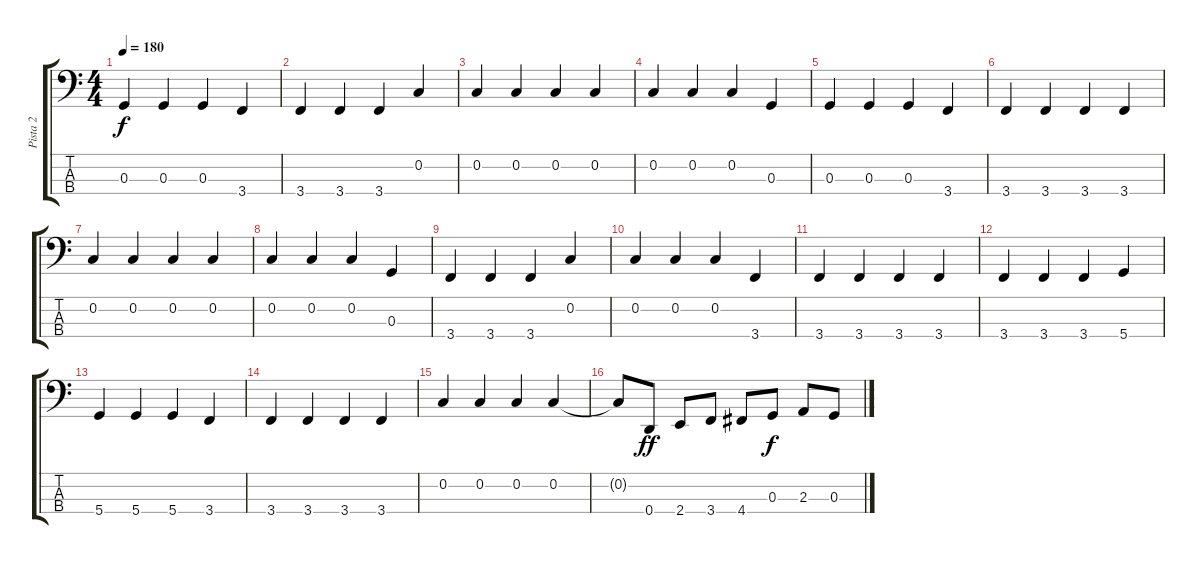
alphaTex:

\track ("Pista 2" "Pista 2") {instrument electricbassfinger}
\staff {score tabs}
\tuning (F2 C2 G1 D1) {hide}
\ts (4 4)
\tempo 180
\clef f4
\ks c
0.3.4{dy f} 0.3.4 0.3.4 3.4.4 |
3.4.4 3.4.4 3.4.4 0.2.4 |
0.2.4 0.2.4 0.2.4 0.2.4 |
0.2.4 0.2.4 0.2.4 0.3.4 |
0.3.4 0.3.4 0.3.4 3.4.4 |
3.4.4 3.4.4 3.4.4 3.4.4 |
0.2.4 0.2.4 0.2.4 0.2.4 |
0.2.4 0.2.4 0.2.4 0.3.4 |
3.4.4 3.4.4 3.4.4 0.2.4 |
0.2.4 0.2.4 0.2.4 3.4.4 |
3.4.4 3.4.4 3.4.4 3.4.4 |
3.4.4 3.4.4 3.4.4 5.4.4 |
5.4.4 5.4.4 5.4.4 3.4.4 |
3.4.4 3.4.4 3.4.4 3.4.4 |
0.2.4 0.2.4 0.2.4 0.2.4 |
0.2{t}.8 0.4.8{dy ff} 2.4.8 3.4.8 4.4.8 0.3.8{dy f} 2.3.8 0.3.8
